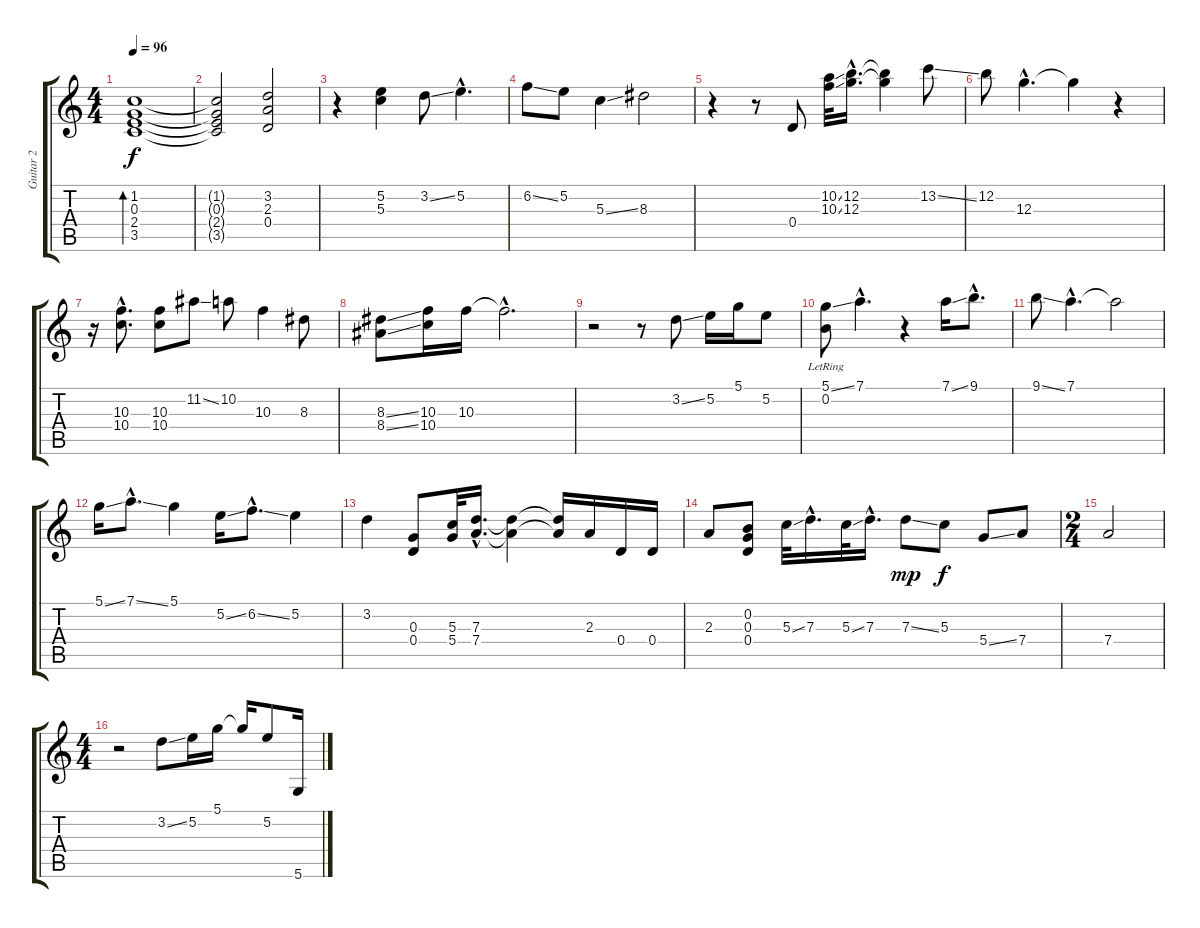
\track ("Guitar 2" "Guitar 2") {instrument acousticguitarnylon}
\staff {score tabs}
\tuning (D4 B3 G3 D3 A2 D2) {hide}
\ts (4 4)
\tempo 96
\clef g2
\ks c
(1.2 0.3 2.4 3.5).1{bd 60 dy f} |
(1.2{t} 0.3{t} 2.4{t} 3.5{t}).2 (3.2 2.3 0.4).2 |
r.4 (5.2 5.3).4 3.2{ss}.8 5.2{hac}.4{d} |
6.2{ss}.8 5.2.8 5.3{ss}.4 8.3.2 |
r.4 r.8 0.4.8 (10.2{ss} 10.3{ss}).32 (12.2{hac} 12.3{hac}).16{d} (12.2{t} 12.3{t}).4 13.2{ss}.8 |
12.2.8 12.3{hac}.4{d} 12.3{t}.4 r.4 |
r.16 (10.3{hac} 10.4{hac}).8{d} (10.3 10.4).8 11.2{ss}.8 10.2.8 10.3.4 8.3.8 |
(8.3{ss} 8.4{ss}).8 (10.3 10.4).16 10.3.16 10.3{hac t}.2{d} |
r.2 r.8 3.2{ss}.8 5.2.16 5.1.16 5.2.8 |
(5.1{ss} 0.2{lr}).8 7.1{hac}.4{d} r.4 7.1{ss}.16 9.1{hac}.8{d} |
9.1{ss}.8 7.1{hac}.4{d} 7.1{t}.2 |
5.1{ss}.16 7.1{ss hac}.8{d} 5.1.4 5.2{ss}.16 6.2{ss hac}.8{d} 5.2.4 |
3.2.4 (0.3 0.4).8 (5.3 5.4).32 (7.3{hac} 7.4{hac}).16{d} (7.3{t} 7.4{t}).4 (7.3{t} 7.4{t}).16 2.3.16 0.4.16 0.4.16 |
2.3.8 (0.2 0.3 0.4).8 5.3{ss}.32 7.3{hac}.16{d} 5.3{ss}.32 7.3{hac}.16{d} 7.3{ss}.8{dy mp} 5.3.8{dy f} 5.4{ss}.8 7.4.8 |
\ts (2 4)
7.4.2 |
\ts (4 4)
r.2 3.2{ss}.8 5.2.16 5.1.16 5.1{t}.16 5.2.8 5.6.16
